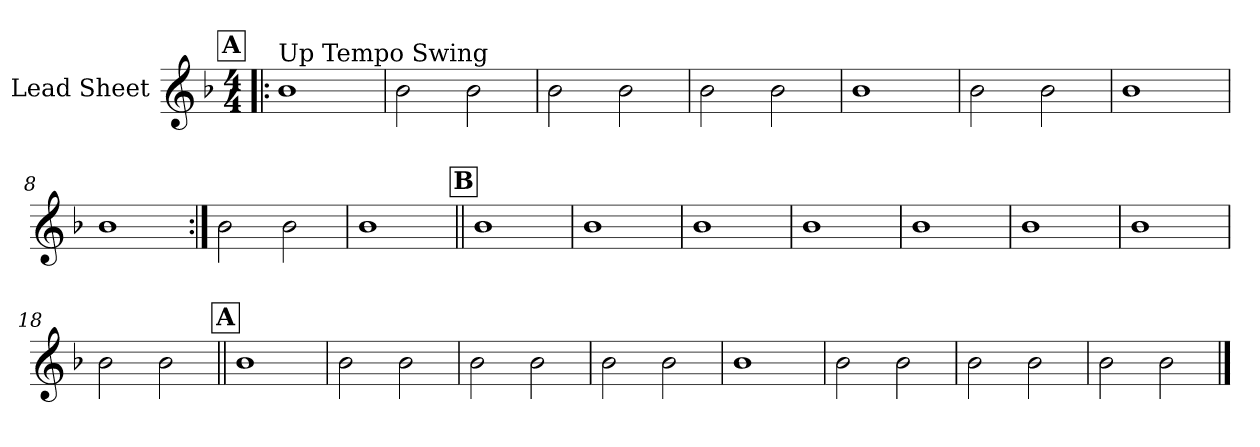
**kern
*part1
*staff1
*I"Lead Sheet
*clefG2
*k[b-]
*F:
*M4/4
!!LO:REH:place=s1:a:fs=14:t=A
=1!|:
!LO:TX:a:t=Up Tempo Swing
1b-
=2
2b-\
2b-\
=3
2b-\
2b-\
=4
2b-\
2b-\
!!LO:LB:g=z
=5
1b-
=6
2b-\
2b-\
=7
1b-
=8
1b-
!!LO:LB:g=z
=9:|!
2b-\
2b-\
=10
1b-
!!LO:LB:g=z
!!LO:REH:place=s1:a:fs=14:t=B
=11||
1b-
=12
1b-
=13
1b-
=14
1b-
!!LO:LB:g=z
=15
1b-
=16
1b-
=17
1b-
=18
2b-\
2b-\
!!LO:LB:g=z
!!LO:REH:place=s1:a:fs=14:t=A
=19||
1b-
=20
2b-\
2b-\
=21
2b-\
2b-\
=22
2b-\
2b-\
!!LO:LB:g=z
=23
1b-
=24
2b-\
2b-\
=25
2b-\
2b-\
=26
2b-\
2b-\
==
*-
